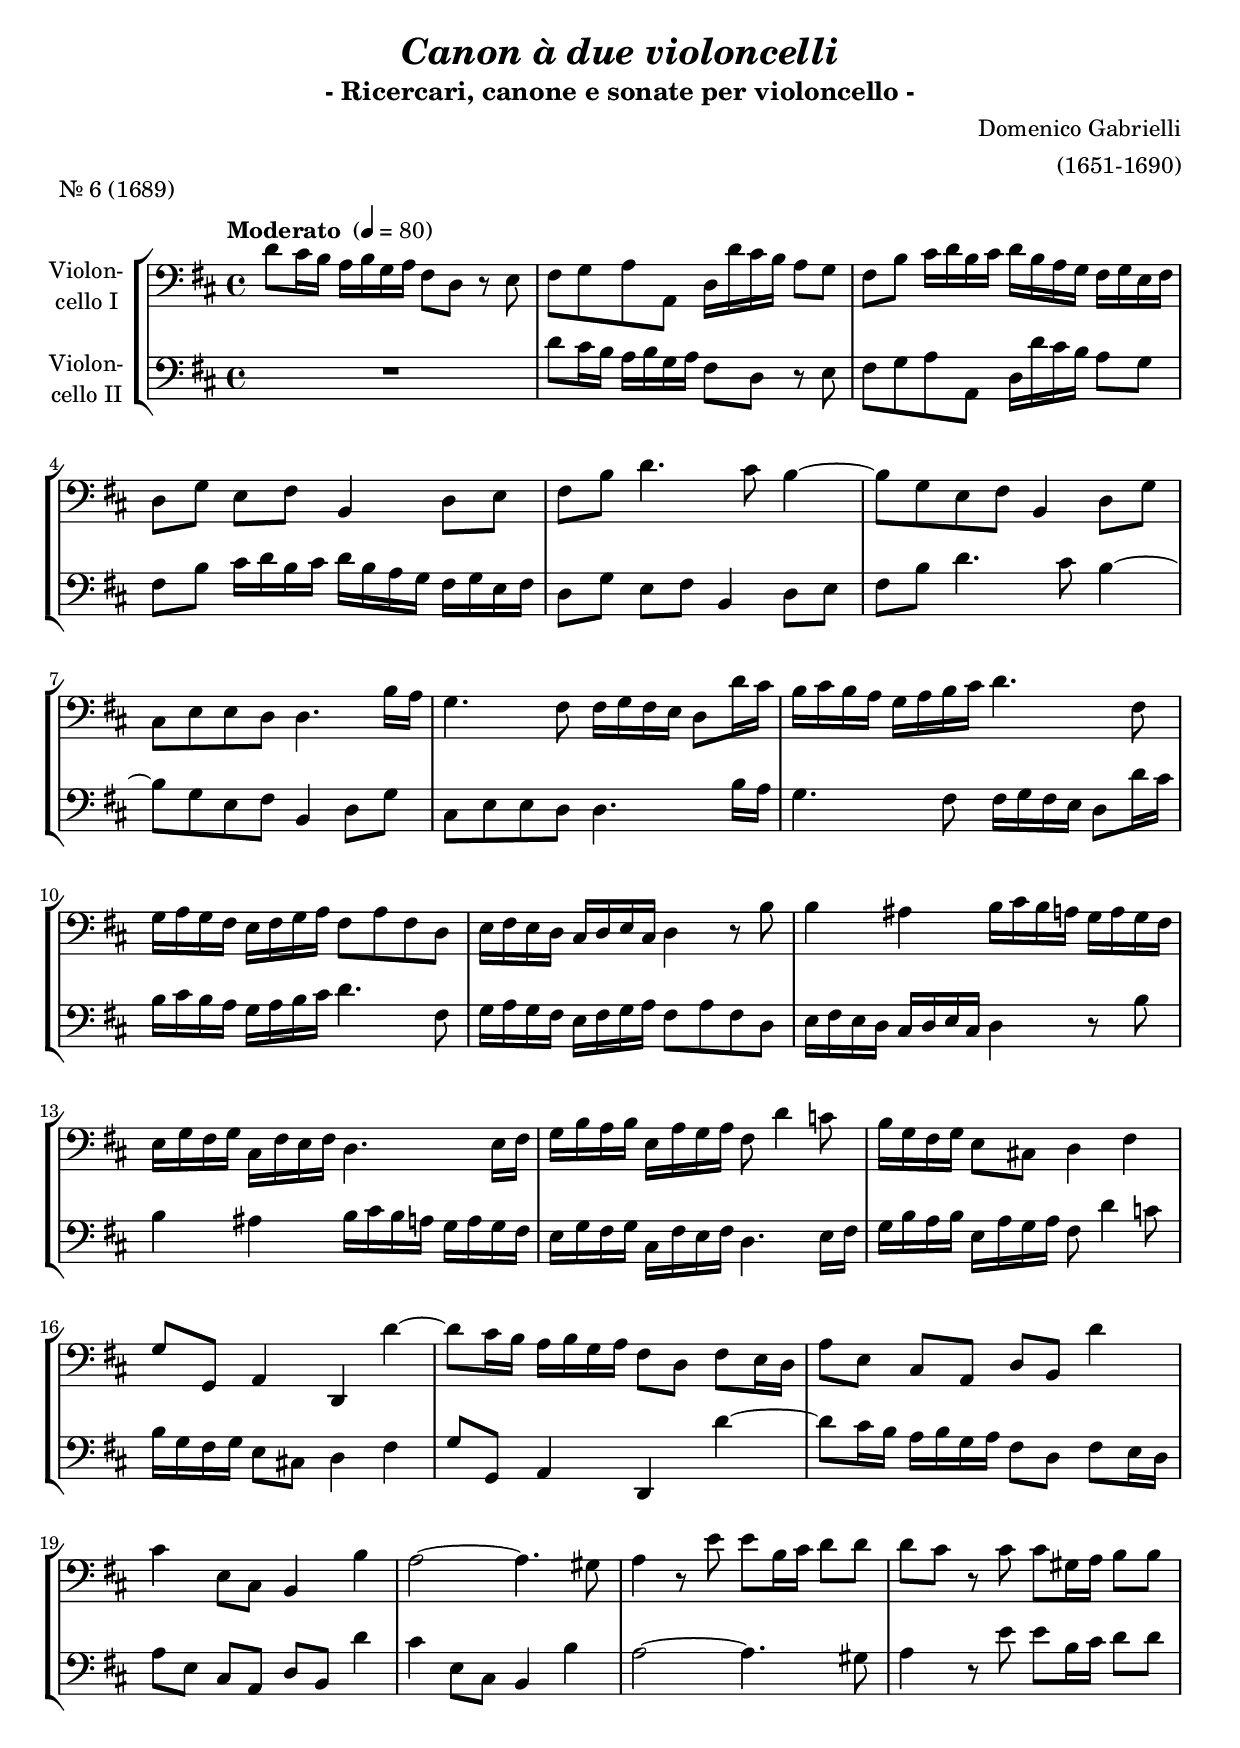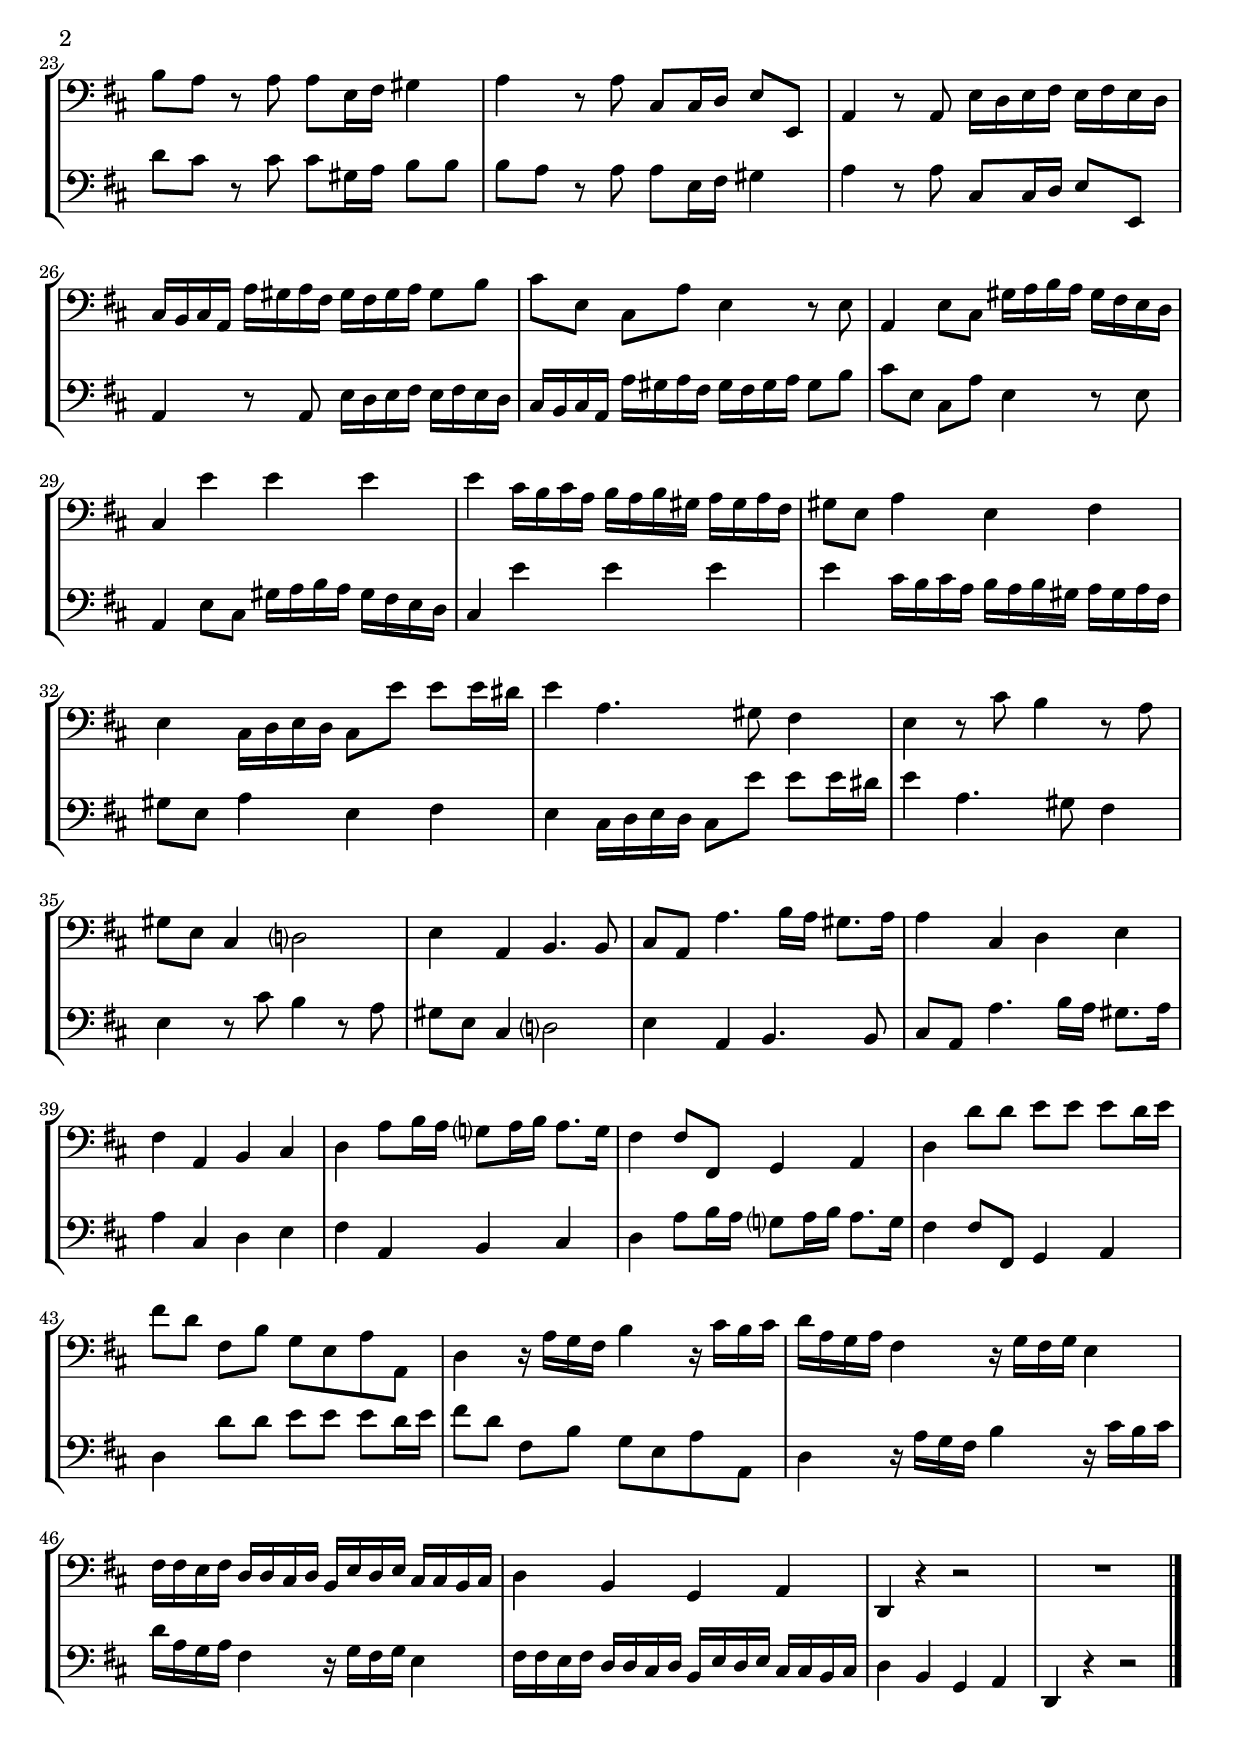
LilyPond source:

\version "2.18.2"
\include "deutsch.ly"
  
#(set-global-staff-size 20)

\header {
  title     = \markup \bold \italic "Canon à due violoncelli"
  subtitle  = "- Ricercari, canone e sonate per violoncello -"
  composer  = "Domenico Gabrielli"
  arranger  = "(1651-1690)"
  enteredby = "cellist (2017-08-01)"
  piece     = "Nr. 6 (1689)"
}

voiceconsts = {
  \key d \major
  \time 4/4
  \clef "bass"
%  \numericTimeSignature
  \compressFullBarRests
  % Set default beaming for all staves
%  \set Timing.beamExceptions = #'()
%  \set Timing.baseMoment     = #(ly:make-moment 1 2)
%  \set Timing.beatStructure  = #'(1)
  \tempo "Moderato " 4=80
}

mifl = "flute"
miob = "oboe"
mifh = "french horn"
mist = "string ensemble 1"
%minstr = "accordion"
miba = "cello"

va = \relative c' {
  \voiceconsts

  d8 cis16 h a h g a fis8 d r e
  fis g a a, d16 d' cis h a8 g
  fis h cis16 d h cis d h a g fis g e fis
  d8 g e[ fis] h,4 d8 e

  fis h d4. cis8 h4~
  h8 g e fis h,4 d8 g
  cis, e e d d4. h'16 a
  g4. fis8 fis16 g fis e d8 d'16 cis
  h cis h a g a h cis d4. fis,8

  g16 a g fis e fis g a fis8 a fis d
  e16 fis e d cis d e cis d4 r8 h'
  h4 ais h16 cis h a g a g fis
  e g fis g cis, fis e fis d4. e16 fis

  g h a h e, a g a fis8 d'4 c8
  h16 g fis g e8 cis! d4 fis
  g8 g, a4 d, d''~
  d8 cis16 h a h g a fis8 d fis e16 d
  a'8 e cis[ a] d h d'4

  cis e,8 cis h4 h'
  a2~ a4. gis8
  a4 r8 e' e h16 cis d8 d
  d cis r cis cis gis16 a h8 h
  h a r a a e16 fis gis4

  a r8 a cis, cis16 d e8 e,
  a4 r8 a e'16 d e fis e fis e d
  cis h cis a a' gis a fis gis fis gis a gis8 h
  cis e, cis[ a'] e4 r8 e

  a,4 e'8 cis gis'16 a h a gis fis e d
  cis4 e' e e
  e cis16 h cis a h a h gis a gis a fis
  gis8 e a4 e fis
  e cis16 d e d cis8 e' e e16 dis

  e4 a,4. gis8 fis4
  e r8 cis' h4 r8 a
  gis e cis4 d?2
  e4 a, h4. h8
  cis a a'4. h16 a gis8. a16
  a4 cis, d e

  fis a, h cis
  d a'8 h16 a g?8 a16 h a8. g16
  fis4 fis8 fis, g4 a
  d d'8 d e e e d16 e
  fis8 d fis,[ h] g e a a,

  d4 r16 a' g fis h4 r16 cis h cis
  d a g a fis4 r16 g fis g e4
  fis16 fis e fis d d cis d h e d e cis cis h cis
  d4 h g a
  d, r r2
  R1 \bar "|."
}

vb = \relative c' {
  \voiceconsts

  R1
  d8 cis16 h a h g a fis8 d r e
  fis g a a, d16 d' cis h a8 g
  fis h cis16 d h cis d h a g fis g e fis
  d8 g e[ fis] h,4 d8 e

  fis h d4. cis8 h4~
  h8 g e fis h,4 d8 g
  cis, e e d d4. h'16 a
  g4. fis8 fis16 g fis e d8 d'16 cis
  h cis h a g a h cis d4. fis,8

  g16 a g fis e fis g a fis8 a fis d
  e16 fis e d cis d e cis d4 r8 h'
  h4 ais h16 cis h a g a g fis
  e g fis g cis, fis e fis d4. e16 fis

  g h a h e, a g a fis8 d'4 c8
  h16 g fis g e8 cis! d4 fis
  g8 g, a4 d, d''~
  d8 cis16 h a h g a fis8 d fis e16 d
  a'8 e cis[ a] d h d'4

  cis e,8 cis h4 h'
  a2~ a4. gis8
  a4 r8 e' e h16 cis d8 d
  d cis r cis cis gis16 a h8 h
  h a r a a e16 fis gis4

  a r8 a cis, cis16 d e8 e,
  a4 r8 a e'16 d e fis e fis e d
  cis h cis a a' gis a fis gis fis gis a gis8 h
  cis e, cis[ a'] e4 r8 e

  a,4 e'8 cis gis'16 a h a gis fis e d
  cis4 e' e e
  e cis16 h cis a h a h gis a gis a fis
  gis8 e a4 e fis
  e cis16 d e d cis8 e' e e16 dis

  e4 a,4. gis8 fis4
  e r8 cis' h4 r8 a
  gis e cis4 d?2
  e4 a, h4. h8
  cis a a'4. h16 a gis8. a16
  a4 cis, d e

  fis a, h cis
  d a'8 h16 a g?8 a16 h a8. g16
  fis4 fis8 fis, g4 a
  d d'8 d e e e d16 e
  fis8 d fis,[ h] g e a a,

  d4 r16 a' g fis h4 r16 cis h cis
  d a g a fis4 r16 g fis g e4
  fis16 fis e fis d d cis d h e d e cis cis h cis
  d4 h g a
  d, r r2 \bar "|."
}


music = \new StaffGroup <<
      \new Staff {
	\set Staff.midiInstrument = \miba
	\set Staff.instrumentName = \markup \center-column { "Violon-" "cello I" }
	\transpose d d { \va }
      }

      \new Staff {
	\set Staff.midiInstrument = \miba
	\set Staff.instrumentName = \markup \center-column { "Violon-" "cello II" }
	\transpose d d { \vb }
      }
>>

\book {
  \score {
    \music
    \layout {}
  }

  \score {
    \unfoldRepeats \music

    \midi {
      \context {
        \Score
      }
    }
  }
}
